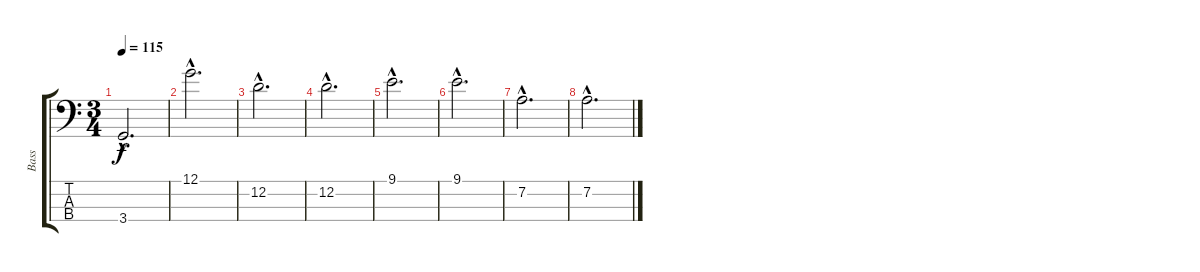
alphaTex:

\track ("Bass" "Bass") {instrument acousticbass}
\staff {score tabs}
\tuning (G2 D2 A1 E1) {hide}
\ts (3 4)
\tempo 115
\clef f4
\ks c
3.4{hac}.2{d dy f} |
12.1{hac}.2{d} |
12.2{hac}.2{d} |
12.2{hac}.2{d} |
9.1{hac}.2{d} |
9.1{hac}.2{d} |
7.2{hac}.2{d} |
7.2{hac}.2{d}
